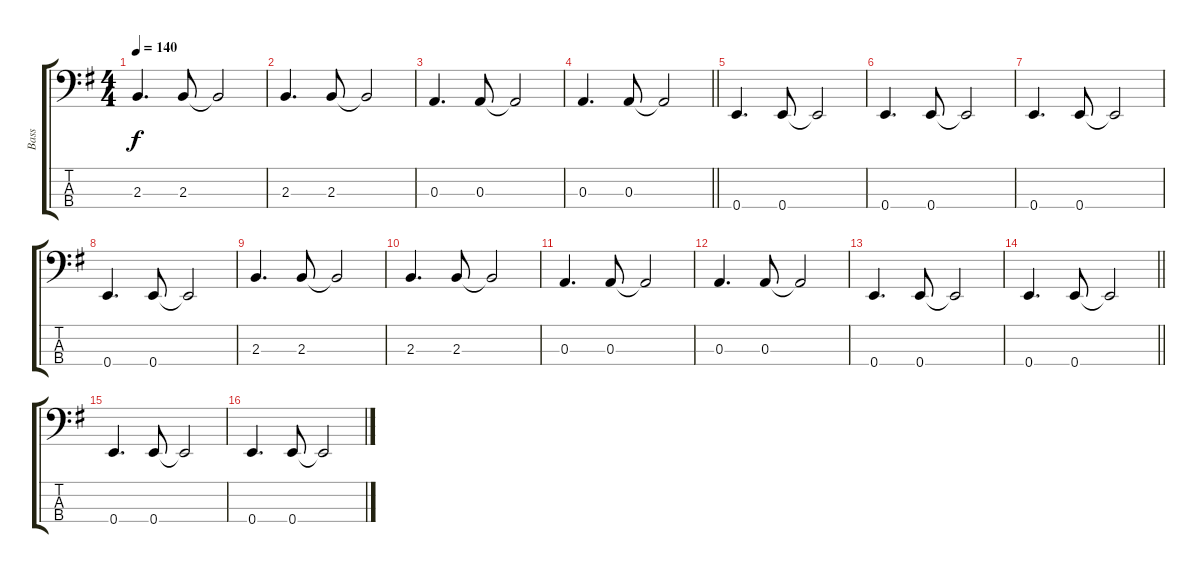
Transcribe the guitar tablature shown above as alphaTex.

\track ("Bass " "Bass ") {instrument electricbassfinger}
\staff {score tabs}
\tuning (G2 D2 A1 E1) {hide}
\ts (4 4)
\tempo 140
\clef f4
\ks g
2.3.4{d dy f} 2.3.8 2.3{t}.2 |
2.3.4{d} 2.3.8 2.3{t}.2 |
0.3.4{d} 0.3.8 0.3{t}.2 |
\barLineRight lightlight
0.3.4{d} 0.3.8 0.3{t}.2 |
0.4.4{d} 0.4.8 0.4{t}.2 |
0.4.4{d} 0.4.8 0.4{t}.2 |
0.4.4{d} 0.4.8 0.4{t}.2 |
0.4.4{d} 0.4.8 0.4{t}.2 |
2.3.4{d} 2.3.8 2.3{t}.2 |
2.3.4{d} 2.3.8 2.3{t}.2 |
0.3.4{d} 0.3.8 0.3{t}.2 |
0.3.4{d} 0.3.8 0.3{t}.2 |
0.4.4{d} 0.4.8 0.4{t}.2 |
\barLineRight lightlight
0.4.4{d} 0.4.8 0.4{t}.2 |
0.4.4{d} 0.4.8 0.4{t}.2 |
0.4.4{d} 0.4.8 0.4{t}.2
